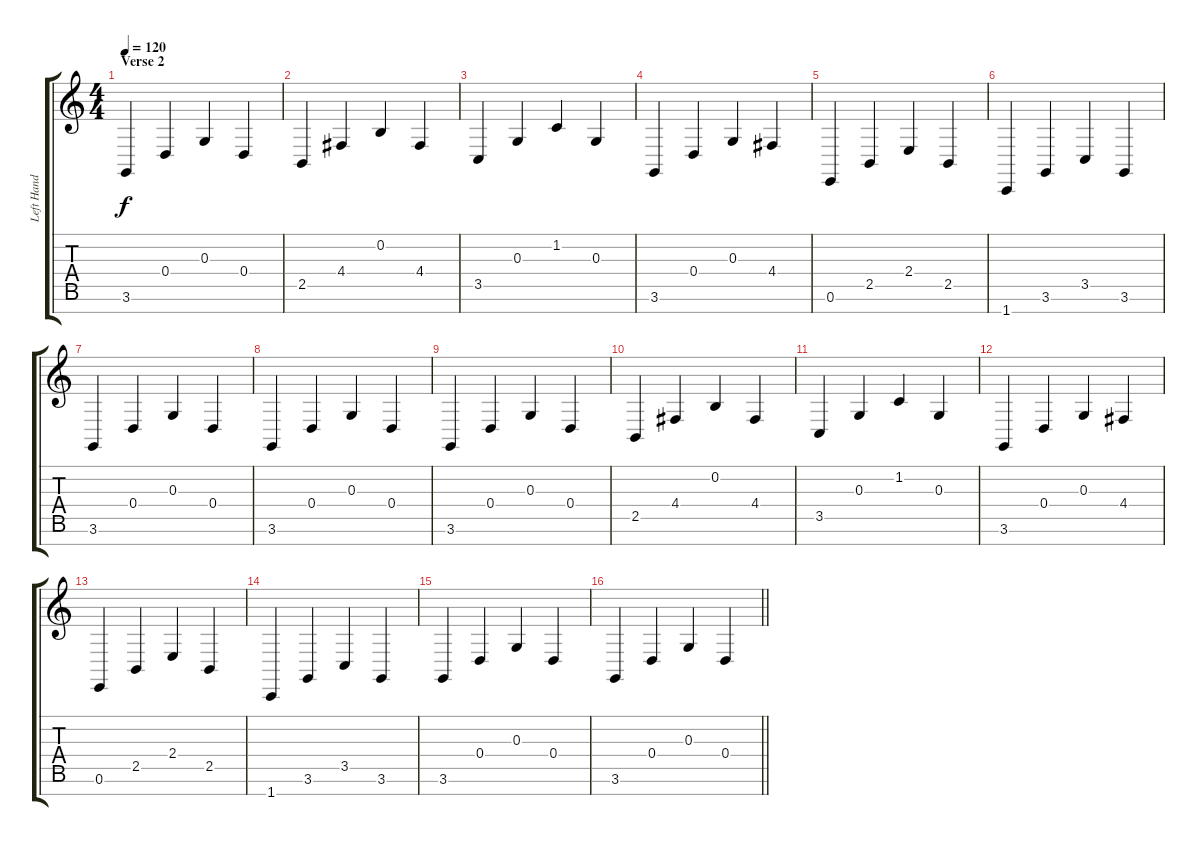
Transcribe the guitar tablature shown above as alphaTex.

\track ("Left Hand" "Left Hand") {instrument acousticgrandpiano}
\staff {score tabs}
\tuning (E4 B3 G3 D3 A2 E2 B1) {hide}
\ts (4 4)
\section ("" "Verse 2")
\tempo 120
\clef g2
\ks c
3.6.4{dy f} 0.4.4 0.3.4 0.4.4 |
2.5.4 4.4.4 0.2.4 4.4.4 |
3.5.4 0.3.4 1.2.4 0.3.4 |
3.6.4 0.4.4 0.3.4 4.4.4 |
0.6.4 2.5.4 2.4.4 2.5.4 |
1.7.4 3.6.4 3.5.4 3.6.4 |
3.6.4 0.4.4 0.3.4 0.4.4 |
3.6.4 0.4.4 0.3.4 0.4.4 |
3.6.4 0.4.4 0.3.4 0.4.4 |
2.5.4 4.4.4 0.2.4 4.4.4 |
3.5.4 0.3.4 1.2.4 0.3.4 |
3.6.4 0.4.4 0.3.4 4.4.4 |
0.6.4 2.5.4 2.4.4 2.5.4 |
1.7.4 3.6.4 3.5.4 3.6.4 |
3.6.4 0.4.4 0.3.4 0.4.4 |
\barLineRight lightlight
3.6.4 0.4.4 0.3.4 0.4.4
